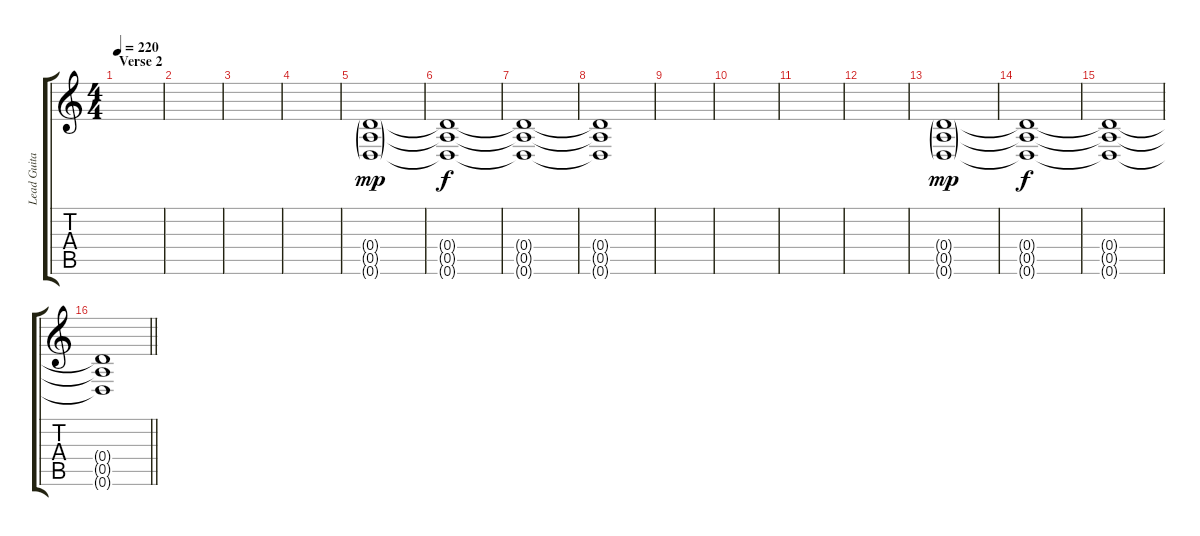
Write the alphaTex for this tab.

\track ("Lead Guitar 1" "Lead Guita") {instrument distortionguitar}
\staff {score tabs}
\tuning (E4 B3 G3 D3 A2 D2) {hide}
\ts (4 4)
\section ("" "Verse 2")
\tempo 220
\clef g2
\ks c
|
|
|
|
(0.4{g} 0.5{g} 0.6{g}).1{dy mp} |
(0.4{t} 0.5{t} 0.6{t}).1{dy f} |
(0.4{t} 0.5{t} 0.6{t}).1 |
(0.4{t} 0.5{t} 0.6{t}).1 |
|
|
|
|
(0.4{g} 0.5{g} 0.6{g}).1{dy mp} |
(0.4{t} 0.5{t} 0.6{t}).1{dy f} |
(0.4{t} 0.5{t} 0.6{t}).1 |
\barLineRight lightlight
(0.4{t} 0.5{t} 0.6{t}).1
